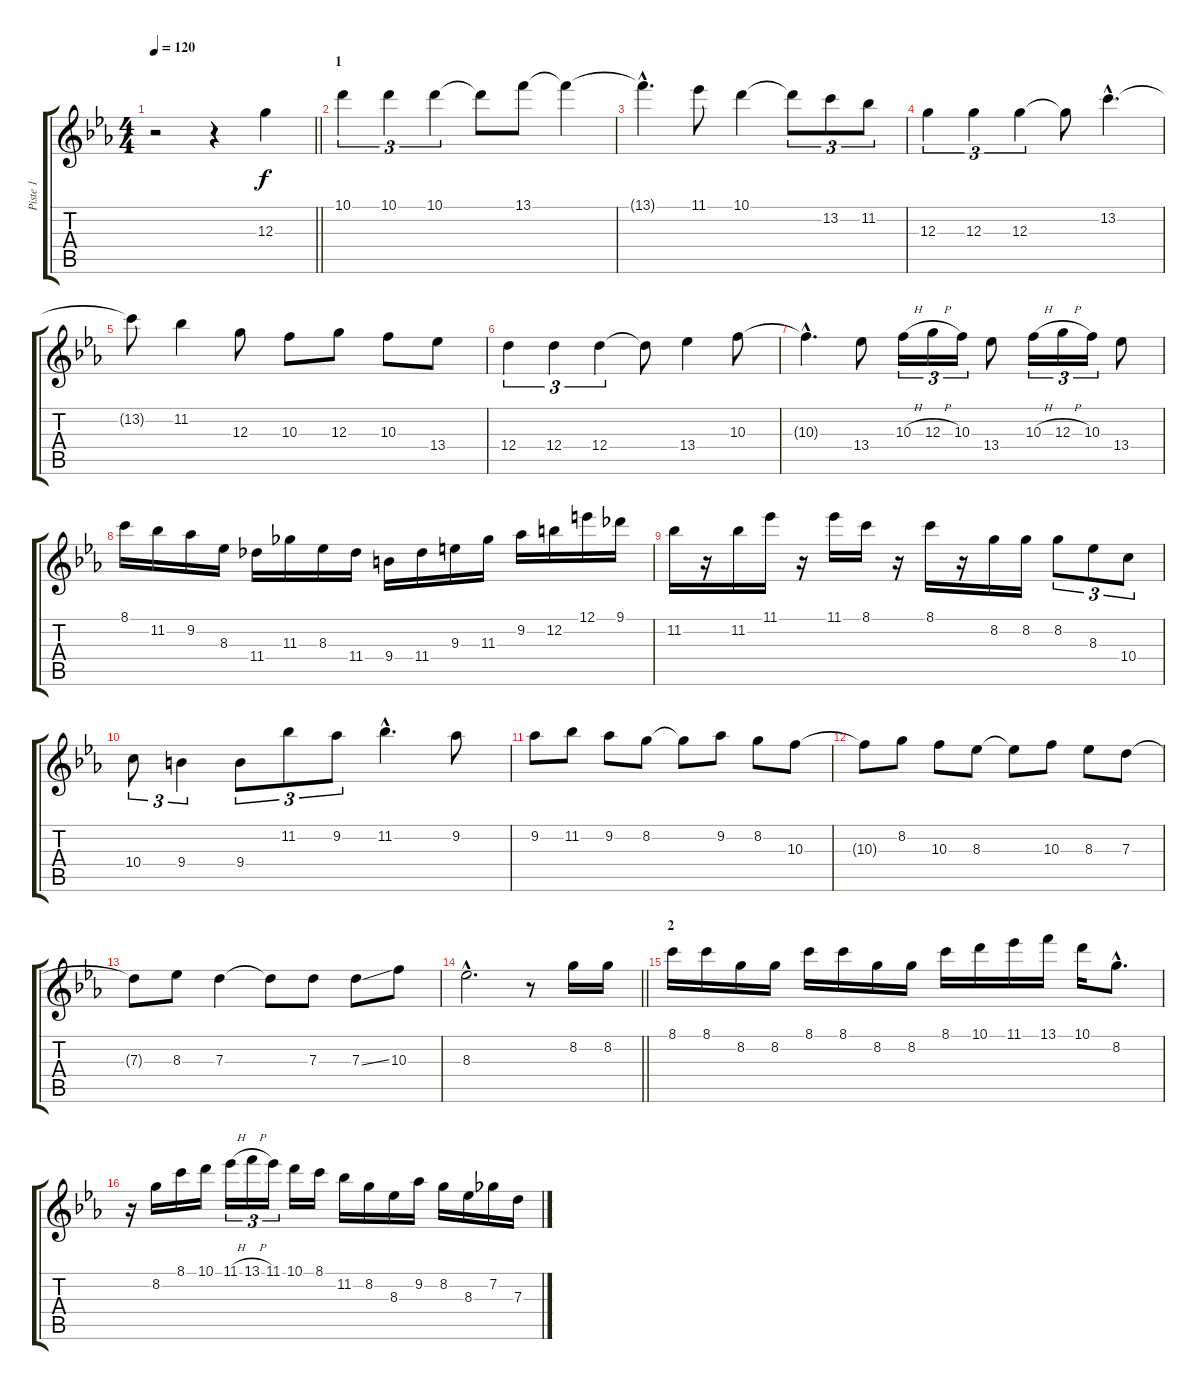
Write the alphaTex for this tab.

\track ("Piste 1" "Piste 1") {instrument electricguitarjazz}
\staff {score tabs}
\tuning (E4 B3 G3 D3 A2 E2) {hide}
\ts (4 4)
\tempo 120
\clef g2
\barLineRight lightlight
\ks cminor
r.2{dy f instrument electricguitarjazz} r.4 12.3.4 |
\section ("" "1")
10.1.4{tu (3 2)} 10.1.4{tu (3 2)} 10.1.4{tu (3 2)} 10.1{t}.8 13.1.8 13.1{t}.4 |
13.1{hac t}.4{d} 11.1.8 10.1.4 10.1{t}.8{tu (3 2)} 13.2.8{tu (3 2)} 11.2.8{tu (3 2)} |
12.3.4{tu (3 2)} 12.3.4{tu (3 2)} 12.3.4{tu (3 2)} 12.3{t}.8 13.2{hac}.4{d} |
13.2{t}.8 11.2.4 12.3.8 10.3.8 12.3.8 10.3.8 13.4.8 |
12.4.4{tu (3 2)} 12.4.4{tu (3 2)} 12.4.4{tu (3 2)} 12.4{t}.8 13.4.4 10.3.8 |
10.3{hac t}.4{d} 13.4.8 10.3{h}.16{tu (3 2)} 12.3{h}.16{tu (3 2)} 10.3.16{tu (3 2)} 13.4.8 10.3{h}.16{tu (3 2)} 12.3{h}.16{tu (3 2)} 10.3.16{tu (3 2)} 13.4.8 |
8.1.16 11.2.16 9.2.16 8.3.16 11.4.16 11.3.16 8.3.16 11.4.16 9.4.16 11.4.16 9.3.16 11.3.16 9.2.16 12.2.16 12.1.16 9.1.16 |
11.2.16 r.16 11.2.16 11.1.16 r.16 11.1.16 8.1.16 r.16 8.1.16 r.16 8.2.16 8.2.16 8.2.8{tu (3 2)} 8.3.8{tu (3 2)} 10.4.8{tu (3 2)} |
10.4.8{tu (3 2)} 9.4.4{tu (3 2)} 9.4.8{tu (3 2)} 11.2.8{tu (3 2)} 9.2.8{tu (3 2)} 11.2{hac}.4{d} 9.2.8 |
9.2.8 11.2.8 9.2.8 8.2.8 8.2{t}.8 9.2.8 8.2.8 10.3.8 |
10.3{t}.8 8.2.8 10.3.8 8.3.8 8.3{t}.8 10.3.8 8.3.8 7.3.8 |
7.3{t}.8 8.3.8 7.3.4 7.3{t}.8 7.3.8 7.3{ss}.8 10.3.8 |
\barLineRight lightlight
8.3{hac}.2{d} r.8 8.2.16 8.2.16 |
\section ("" "2")
8.1.16 8.1.16 8.2.16 8.2.16 8.1.16 8.1.16 8.2.16 8.2.16 8.1.16 10.1.16 11.1.16 13.1.16 10.1.16 8.2{hac}.8{d} |
r.16 8.2.16 8.1.16 10.1.16 11.1{h}.16{tu (3 2)} 13.1{h}.16{tu (3 2)} 11.1.16{tu (3 2)} 10.1.16 8.1.16 11.2.16 8.2.16 8.3.16 9.2.16 8.2.16 8.3.16 7.2.16 7.3.16
